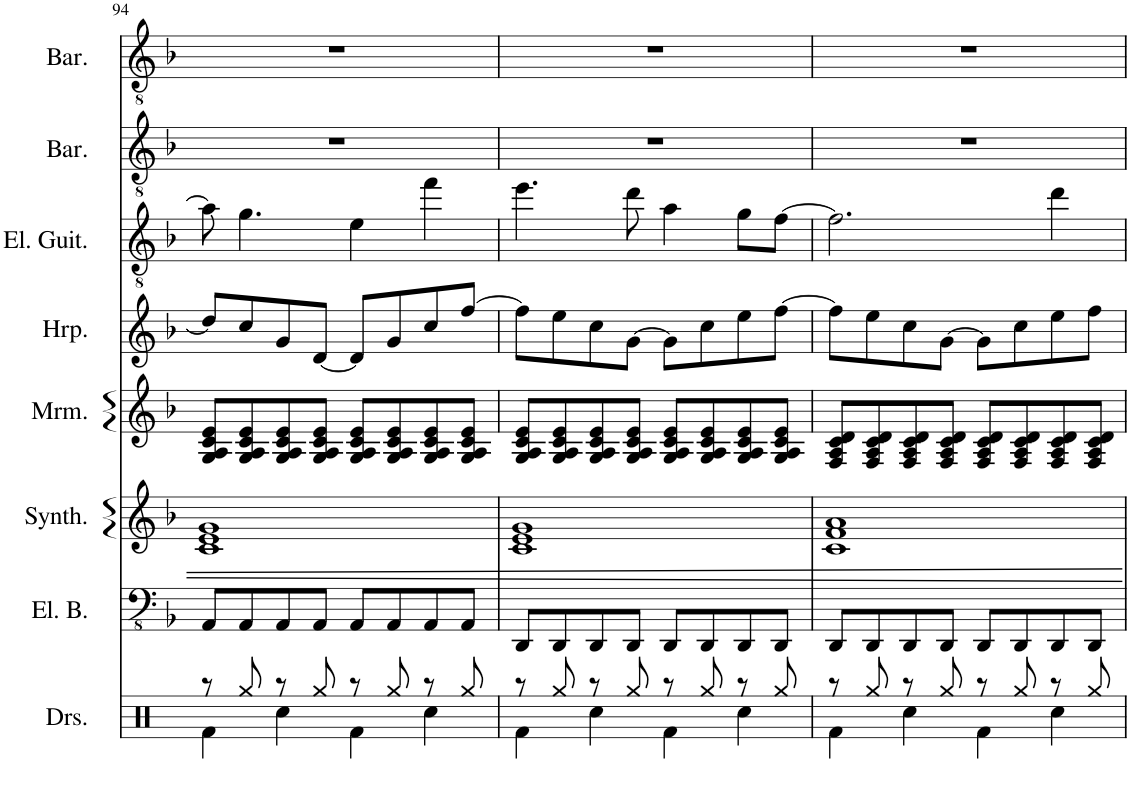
**kern	**kern	**kern	**kern	**kern	**kern	**kern	**kern
*part8	*part7	*part6	*part5	*part4	*part3	*part2	*part1
*staff8	*staff7	*staff6	*staff5	*staff4	*staff3	*staff2	*staff1
*I"Drumset	*I"Electric Bass	*I"String Synthesizer	*I"Marimba	*I"Harp	*I"Electric Guitar	*I"Baritone	*I"Baritone
*I'Drs.	*I'El. B.	*I'Synth.	*I'Mrm.	*I'Hrp.	*I'El. Guit.	*I'Bar.	*I'Bar.
!!LO:PB:g=z
*clefX	*clefFv4	*clefG2	*clefG2	*clefG2	*clefGv2	*clefGv2	*clefGv2
*k[]	*k[b-]	*k[b-]	*k[b-]	*k[b-]	*k[b-]	*k[b-]	*k[b-]
*M4/4	*M4/4	*M4/4	*M4/4	*M4/4	*M4/4	*M4/4	*M4/4
=94	=94	=94	=94	=94	=94	=94	=94
*^	*	*	*	*	*	*	*
8r	4Rf\	8AAA/L	1c 1e 1g	8G/ 8A/ 8c/ 8e/L	8dd/L]	8a\]	1r	1r
8Rgg/	.	8AAA/	.	8G/ 8A/ 8c/ 8e/	8cc/	4.g\	.	.
8r	4Rcc\	8AAA/	.	8G/ 8A/ 8c/ 8e/	8g/	.	.	.
8Rgg/	.	8AAA/J	.	8G/ 8A/ 8c/ 8e/J	[8d/J	.	.	.
8r	4Rf\	8AAA/L	.	8G/ 8A/ 8c/ 8e/L	8d/L]	4e\	.	.
8Rgg/	.	8AAA/	.	8G/ 8A/ 8c/ 8e/	8g/	.	.	.
8r	4Rcc\	8AAA/	.	8G/ 8A/ 8c/ 8e/	8cc/	4ff\	.	.
8Rgg/	.	8AAA/J	.	8G/ 8A/ 8c/ 8e/J	[8ff/J	.	.	.
=95	=95	=95	=95	=95	=95	=95	=95	=95
8r	4Rf\	8DDD/L	1c 1e 1g	8G/ 8A/ 8c/ 8e/L	8ff\L]	4.ee\	1r	1r
8Rgg/	.	8DDD/	.	8G/ 8A/ 8c/ 8e/	8ee\	.	.	.
8r	4Rcc\	8DDD/	.	8G/ 8A/ 8c/ 8e/	8cc\	.	.	.
8Rgg/	.	8DDD/J	.	8G/ 8A/ 8c/ 8e/J	[8g\J	8dd\	.	.
8r	4Rf\	8DDD/L	.	8G/ 8A/ 8c/ 8e/L	8g\L]	4a\	.	.
8Rgg/	.	8DDD/	.	8G/ 8A/ 8c/ 8e/	8cc\	.	.	.
8r	4Rcc\	8DDD/	.	8G/ 8A/ 8c/ 8e/	8ee\	8g\L	.	.
8Rgg/	.	8DDD/J	.	8G/ 8A/ 8c/ 8e/J	[8ff\J	[8f\J	.	.
=96	=96	=96	=96	=96	=96	=96	=96	=96
8r	4Rf\	8DDD/L	1c 1f 1a	8F/ 8A/ 8c/ 8d/L	8ff\L]	2.f\]	1r	1r
8Rgg/	.	8DDD/	.	8F/ 8A/ 8c/ 8d/	8ee\	.	.	.
8r	4Rcc\	8DDD/	.	8F/ 8A/ 8c/ 8d/	8cc\	.	.	.
8Rgg/	.	8DDD/J	.	8F/ 8A/ 8c/ 8d/J	[8g\J	.	.	.
8r	4Rf\	8DDD/L	.	8F/ 8A/ 8c/ 8d/L	8g\L]	.	.	.
8Rgg/	.	8DDD/	.	8F/ 8A/ 8c/ 8d/	8cc\	.	.	.
8r	4Rcc\	8DDD/	.	8F/ 8A/ 8c/ 8d/	8ee\	4dd\	.	.
8Rgg/	.	8DDD/J	.	8F/ 8A/ 8c/ 8d/J	8ff\J	.	.	.
*v	*v	*	*	*	*	*	*	*
=	=	=	=	=	=	=	=
*-	*-	*-	*-	*-	*-	*-	*-
